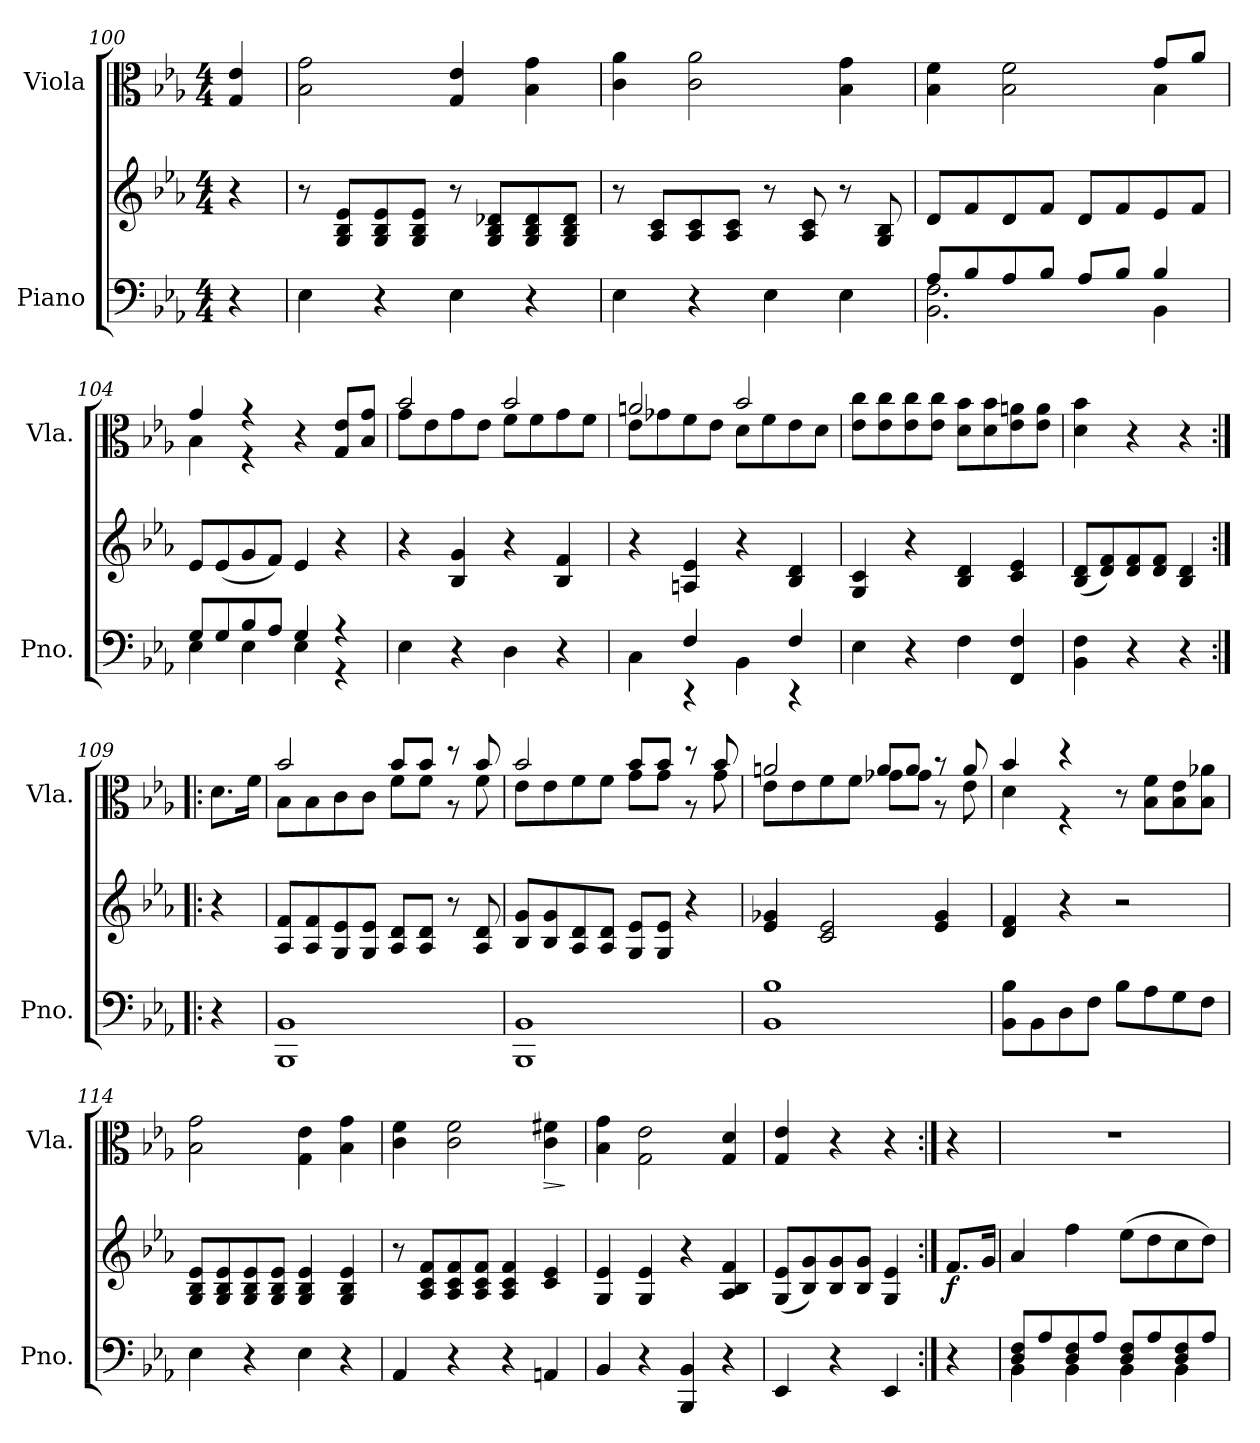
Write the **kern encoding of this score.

**kern	**kern	**dynam	**kern	**dynam
*part2	*part2	*part2	*part1	*part1
*staff3	*staff2	*staff2/3	*staff1	*staff1
*I"Piano	*	*	*I"Viola	*
*I'Pno.	*	*	*I'Vla.	*
*clefF4	*clefG2	*	*clefC3	*
*k[b-e-a-]	*k[b-e-a-]	*	*k[b-e-a-]	*
*M4/4	*M4/4	*	*M4/4	*
=100	=100	=100	=100	=100
4r	4r	.	4G/ 4e-/	.
=101	=101	=101	=101	=101
4E-\	8r	.	2B-\ 2g\	.
.	8G/ 8B-/ 8e-/L	.	.	.
4r	8G/ 8B-/ 8e-/	.	.	.
.	8G/ 8B-/ 8e-/J	.	.	.
4E-\	8r	.	4G/ 4e-/	.
.	8G/ 8B-/ 8d-X/L	.	.	.
4r	8G/ 8B-/ 8d-/	.	4B-\ 4g\	.
.	8G/ 8B-/ 8d-/J	.	.	.
=102	=102	=102	=102	=102
4E-\	8r	.	4c\ 4a-\	.
.	8A-/ 8c/L	.	.	.
4r	8A-/ 8c/	.	2c\ 2a-\	.
.	8A-/ 8c/J	.	.	.
4E-\	8r	.	.	.
.	8A-/ 8c/	.	.	.
4E-\	8r	.	4B-\ 4g\	.
.	8G/ 8B-/	.	.	.
=103	=103	=103	=103	=103
*^	*	*	*^	*
8A-/L	2.BB-\ 2.F\	8d/L	.	4B-\ 4f\	4ryy	.
8B-/	.	8f/	.	.	.	.
8A-/	.	8d/	.	2B-\ 2f\	2ryy	.
8B-/J	.	8f/J	.	.	.	.
8A-/L	.	8d/L	.	.	.	.
8B-/J	.	8f/	.	.	.	.
4B-/	4BB-\	8e-/	.	8g/L	4B-\	.
.	.	8f/J	.	8a-/J	.	.
!!LO:LB:g=z	!!
=104	=104	=104	=104	=104	=104	=104
8G/L	4E-\	8e-/L	.	4g/	4B-\	.
8G/	.	(<8e-/	.	.	.	.
8B-/	4E-\	8g/	.	4r	4r	.
8A-/J	.	8f/J)	.	.	.	.
4G/	4E-\	4e-/	.	4r	2ryy	.
4r	4r	4r	.	8G/ 8e-/L	.	.
.	.	.	.	8B-/ 8g/J	.	.
*v	*v	*	*	*	*	*
=105	=105	=105	=105	=105	=105
4E-\	4r	.	2b-/	8g\L	.
.	.	.	.	8e-\	.
4r	4B-/ 4g/	.	.	8g\	.
.	.	.	.	8e-\J	.
4D\	4r	.	2b-/	8f\L	.
.	.	.	.	8f\	.
4r	4B-/ 4f/	.	.	8g\	.
.	.	.	.	8f\J	.
=106	=106	=106	=106	=106	=106
*^	*	*	*	*	*
4ryy	4C\	4r	.	2an/	8e-\L	.
.	.	.	.	.	8g-X\	.
4F/	4rCC	4An/ 4e-/	.	.	8f\	.
.	.	.	.	.	8e-\J	.
4ryy	4BB-\	4r	.	2b-/	8d\L	.
.	.	.	.	.	8f\	.
4F/	4rCC	4B-/ 4d/	.	.	8e-\	.
.	.	.	.	.	8d\J	.
*v	*v	*	*	*v	*v	*
=107	=107	=107	=107	=107
4E-\	4G/ 4c/	.	8e-\ 8cc\L	.
.	.	.	8e-\ 8cc\	.
4r	4r	.	8e-\ 8cc\	.
.	.	.	8e-\ 8cc\J	.
4F\	4B-/ 4d/	.	8d\ 8b-\L	.
.	.	.	8d\ 8b-\	.
4FF/ 4F/	4c/ 4e-/	.	8e-\ 8an\	.
.	.	.	8e-\ 8a\J	.
=108	=108	=108	=108	=108
4BB-\ 4F\	(<8B-/ 8d/L	.	4d\ 4b-\	.
.	8d/ 8f/)	.	.	.
4r	8d/ 8f/	.	4r	.
.	8d/ 8f/J	.	.	.
4r	4B-/ 4d/	.	4r	.
!!LO:PB:g=z
=109:|!|:	=109:|!|:	=109:|!|:	=109:|!|:	=109:|!|:
4r	4r	.	8.d\L	.
.	.	.	16f\Jk	.
=110	=110	=110	=110	=110
*	*	*	*^	*
1BBB- 1BB-	8A-/ 8f/L	.	2b-/	8B-\L	.
.	8A-/ 8f/	.	.	8B-\	.
.	8G/ 8e-/	.	.	8c\	.
.	8G/ 8e-/J	.	.	8c\J	.
.	8A-/ 8d/L	.	8b-/L	8f\L	.
.	8A-/ 8d/J	.	8b-/J	8f\J	.
.	8r	.	8r	8r	.
.	8A-/ 8d/	.	8b-/	8f\	.
=111	=111	=111	=111	=111	=111
1BBB- 1BB-	8B-/ 8g/L	.	2b-/	8e-\L	.
.	8B-/ 8g/	.	.	8e-\	.
.	8A-/ 8d/	.	.	8f\	.
.	8A-/ 8d/J	.	.	8f\J	.
.	8G/ 8e-/L	.	8b-/L	8g\L	.
.	8G/ 8e-/J	.	8b-/J	8g\J	.
.	4r	.	8r	8r	.
.	.	.	8b-/	8g\	.
=112	=112	=112	=112	=112	=112
1BB- 1B-	4e-/ 4g-X/	.	2an/	8e-\L	.
.	.	.	.	8e-\	.
.	2c/ 2e-/	.	.	8f\	.
.	.	.	.	8f\J	.
.	.	.	8a/L	8g-X\L	.
.	.	.	8a/J	8g-\J	.
.	4e-/ 4g-/	.	8r	8r	.
.	.	.	8a/	8e-\	.
!!LO:PB:g=z	!!
=113	=113	=113	=113	=113	=113
8BB-\ 8B-\L	4d/ 4f/	.	4b-/	4d\	.
8BB-\	.	.	.	.	.
8D\	4r	.	4r	4r	.
8F\J	.	.	.	.	.
8B-\L	2r	.	2ryy	8r	.
8A-\	.	.	.	8B-\ 8f\L	.
8G\	.	.	.	8B-\ 8e-\	.
8F\J	.	.	.	8B-\ 8a-X\J	.
*	*	*	*v	*v	*
=114	=114	=114	=114	=114
4E-\	8G/ 8B-/ 8e-/L	.	2B-\ 2g\	.
.	8G/ 8B-/ 8e-/	.	.	.
4r	8G/ 8B-/ 8e-/	.	.	.
.	8G/ 8B-/ 8e-/J	.	.	.
4E-\	4G/ 4B-/ 4e-/	.	4G\ 4e-\	.
4r	4G/ 4B-/ 4e-/	.	4B-\ 4g\	.
=115	=115	=115	=115	=115
4AA-/	8r	.	4c\ 4f\	.
.	8A-/ 8c/ 8f/L	.	.	.
4r	8A-/ 8c/ 8f/	.	2c\ 2f\	.
.	8A-/ 8c/ 8f/J	.	.	.
4r	4A-/ 4c/ 4f/	.	.	.
!	!	!	!	!LO:HP:b
4AAn/	4c/ 4e-/	.	4c\ 4f#X\	>
.	.	.	.	]
=116	=116	=116	=116	=116
4BB-/	4G/ 4e-/	.	4B-\ 4g\	.
4r	4G/ 4e-/	.	2G\ 2e-\	.
4BBB-/ 4BB-/	4r	.	.	.
4r	4A-/ 4B-/ 4f/	.	4G/ 4d/	.
=117	=117	=117	=117	=117
4EE-/	(<8G/ 8e-/L	.	4G/ 4e-/	.
.	8B-/ 8g/)	.	.	.
4r	8B-/ 8g/	.	4r	.
.	8B-/ 8g/J	.	.	.
4EE-/	4G/ 4e-/	.	4r	.
=118:|!	=118:|!	=118:|!	=118:|!	=118:|!
!	!	!LO:DY:b	!	!
4r	8.f/L	f	4r	.
.	16g/Jk	.	.	.
!!LO:PB:g=z
=119	=119	=119	=119	=119
*^	*	*	*	*
8D/ 8F/L	4BB-\	4a-/	.	1r	.
8A-/	.	.	.	.	.
8D/ 8F/	4BB-\	4ff\	.	.	.
8A-/J	.	.	.	.	.
8D/ 8F/L	4BB-\	(>8ee-\L	.	.	.
8A-/	.	8dd\	.	.	.
8D/ 8F/	4BB-\	8cc\	.	.	.
8A-/J	.	8dd\J)	.	.	.
*v	*v	*	*	*	*
=	=	=	=	=
*-	*-	*-	*-	*-
